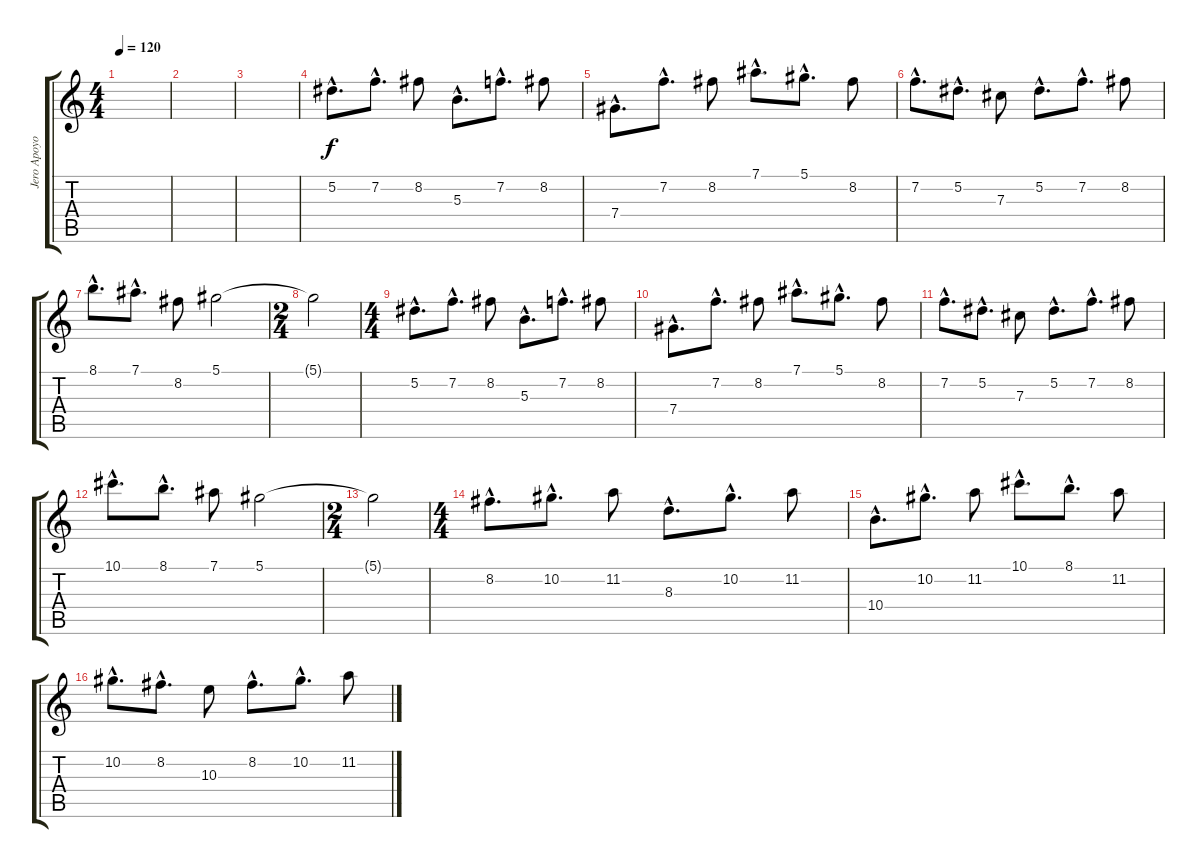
\track ("Jero Apoyo" "Jero Apoyo") {instrument distortionguitar}
\staff {score tabs}
\tuning (Eb4 Bb3 Gb3 Db3 Ab2 Eb2) {hide}
\ts (4 4)
\tempo 120
\clef g2
\ks c
|
|
|
5.2{hac}.8{d} 7.2{hac}.8{d} 8.2.8 5.3{hac}.8{d} 7.2{hac}.8{d} 8.2.8 |
7.4{hac}.8{d} 7.2{hac}.8{d} 8.2.8 7.1{hac}.8{d} 5.1{hac}.8{d} 8.2.8 |
7.2{hac}.8{d} 5.2{hac}.8{d} 7.3.8 5.2{hac}.8{d} 7.2{hac}.8{d} 8.2.8 |
8.1{hac}.8{d} 7.1{hac}.8{d} 8.2.8 5.1.2 |
\ts (2 4)
5.1{t}.2 |
\ts (4 4)
5.2{hac}.8{d} 7.2{hac}.8{d} 8.2.8 5.3{hac}.8{d} 7.2{hac}.8{d} 8.2.8 |
7.4{hac}.8{d} 7.2{hac}.8{d} 8.2.8 7.1{hac}.8{d} 5.1{hac}.8{d} 8.2.8 |
7.2{hac}.8{d} 5.2{hac}.8{d} 7.3.8 5.2{hac}.8{d} 7.2{hac}.8{d} 8.2.8 |
10.1{hac}.8{d} 8.1{hac}.8{d} 7.1.8 5.1.2 |
\ts (2 4)
5.1{t}.2 |
\ts (4 4)
8.2{hac}.8{d} 10.2{hac}.8{d} 11.2.8 8.3{hac}.8{d} 10.2{hac}.8{d} 11.2.8 |
10.4{hac}.8{d} 10.2{hac}.8{d} 11.2.8 10.1{hac}.8{d} 8.1{hac}.8{d} 11.2.8 |
10.2{hac}.8{d} 8.2{hac}.8{d} 10.3.8 8.2{hac}.8{d} 10.2{hac}.8{d} 11.2.8
